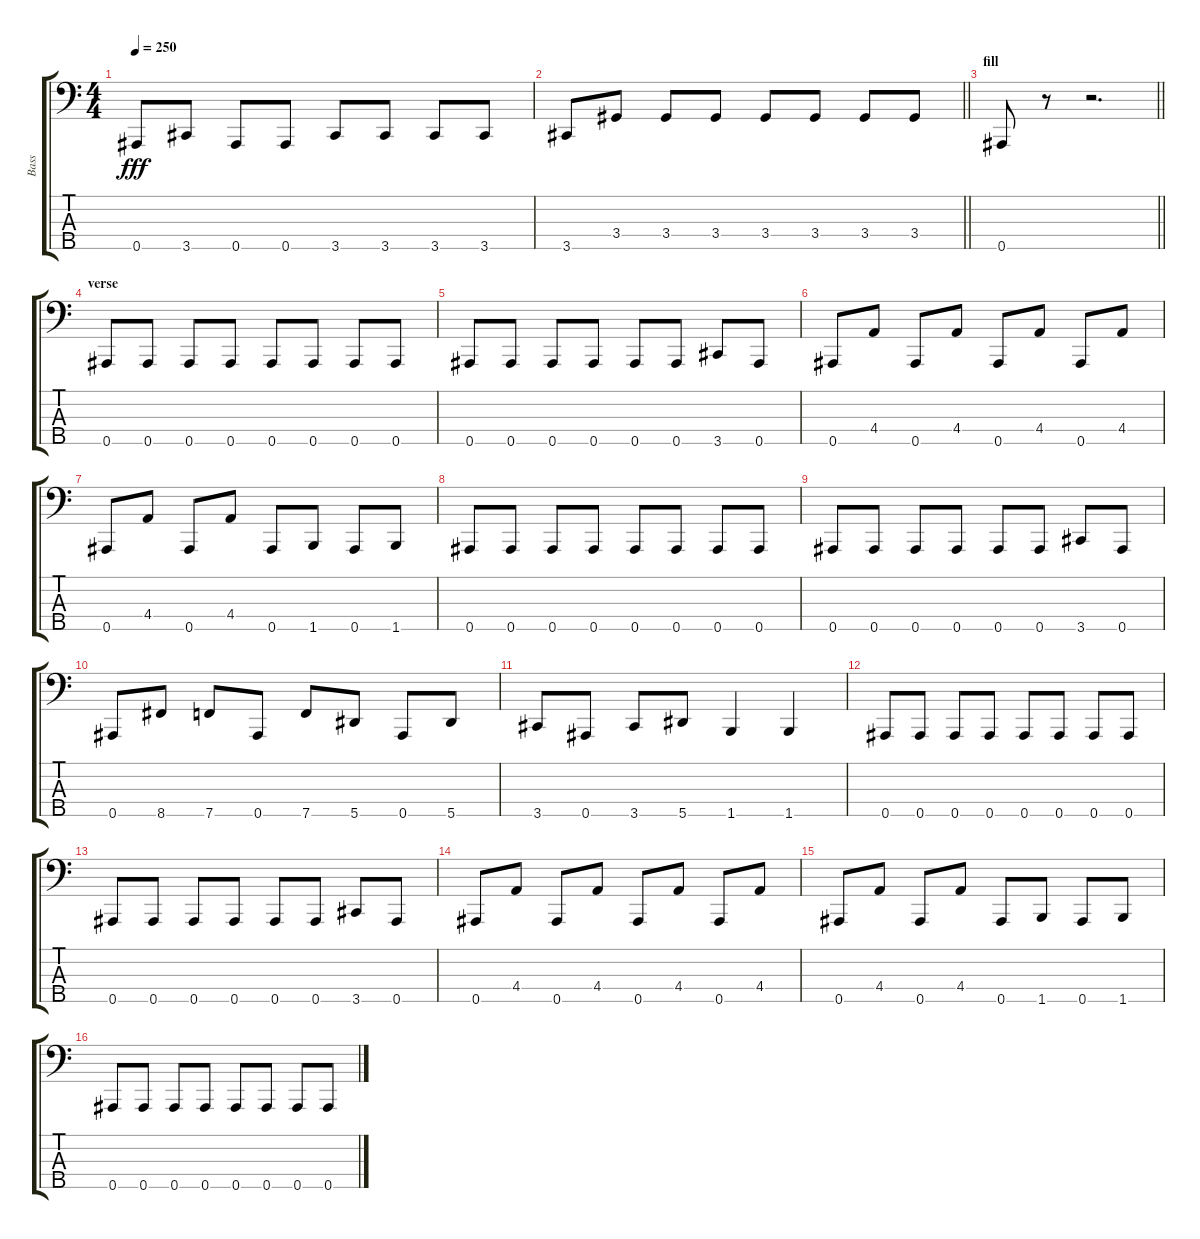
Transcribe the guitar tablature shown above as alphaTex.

\track ("Bass" "Bass") {instrument electricbassfinger}
\staff {score tabs}
\tuning (Ab2 Eb2 Bb1 F1 Bb0) {hide}
\ts (4 4)
\tempo 250
\clef f4
\ks c
0.5.8{dy fff} 3.5.8 0.5.8 0.5.8 3.5.8 3.5.8 3.5.8 3.5.8 |
\barLineRight lightlight
3.5.8 3.4.8 3.4.8 3.4.8 3.4.8 3.4.8 3.4.8 3.4.8 |
\section ("" "fill")
\barLineRight lightlight
0.5.8 r.8 r.2{d} |
\section ("" "verse")
0.5.8 0.5.8 0.5.8 0.5.8 0.5.8 0.5.8 0.5.8 0.5.8 |
0.5.8 0.5.8 0.5.8 0.5.8 0.5.8 0.5.8 3.5.8 0.5.8 |
0.5.8 4.4.8 0.5.8 4.4.8 0.5.8 4.4.8 0.5.8 4.4.8 |
0.5.8 4.4.8 0.5.8 4.4.8 0.5.8 1.5.8 0.5.8 1.5.8 |
0.5.8 0.5.8 0.5.8 0.5.8 0.5.8 0.5.8 0.5.8 0.5.8 |
0.5.8 0.5.8 0.5.8 0.5.8 0.5.8 0.5.8 3.5.8 0.5.8 |
0.5.8 8.5.8 7.5.8 0.5.8 7.5.8 5.5.8 0.5.8 5.5.8 |
3.5.8 0.5.8 3.5.8 5.5.8 1.5.4 1.5.4 |
0.5.8 0.5.8 0.5.8 0.5.8 0.5.8 0.5.8 0.5.8 0.5.8 |
0.5.8 0.5.8 0.5.8 0.5.8 0.5.8 0.5.8 3.5.8 0.5.8 |
0.5.8 4.4.8 0.5.8 4.4.8 0.5.8 4.4.8 0.5.8 4.4.8 |
0.5.8 4.4.8 0.5.8 4.4.8 0.5.8 1.5.8 0.5.8 1.5.8 |
0.5.8 0.5.8 0.5.8 0.5.8 0.5.8 0.5.8 0.5.8 0.5.8
